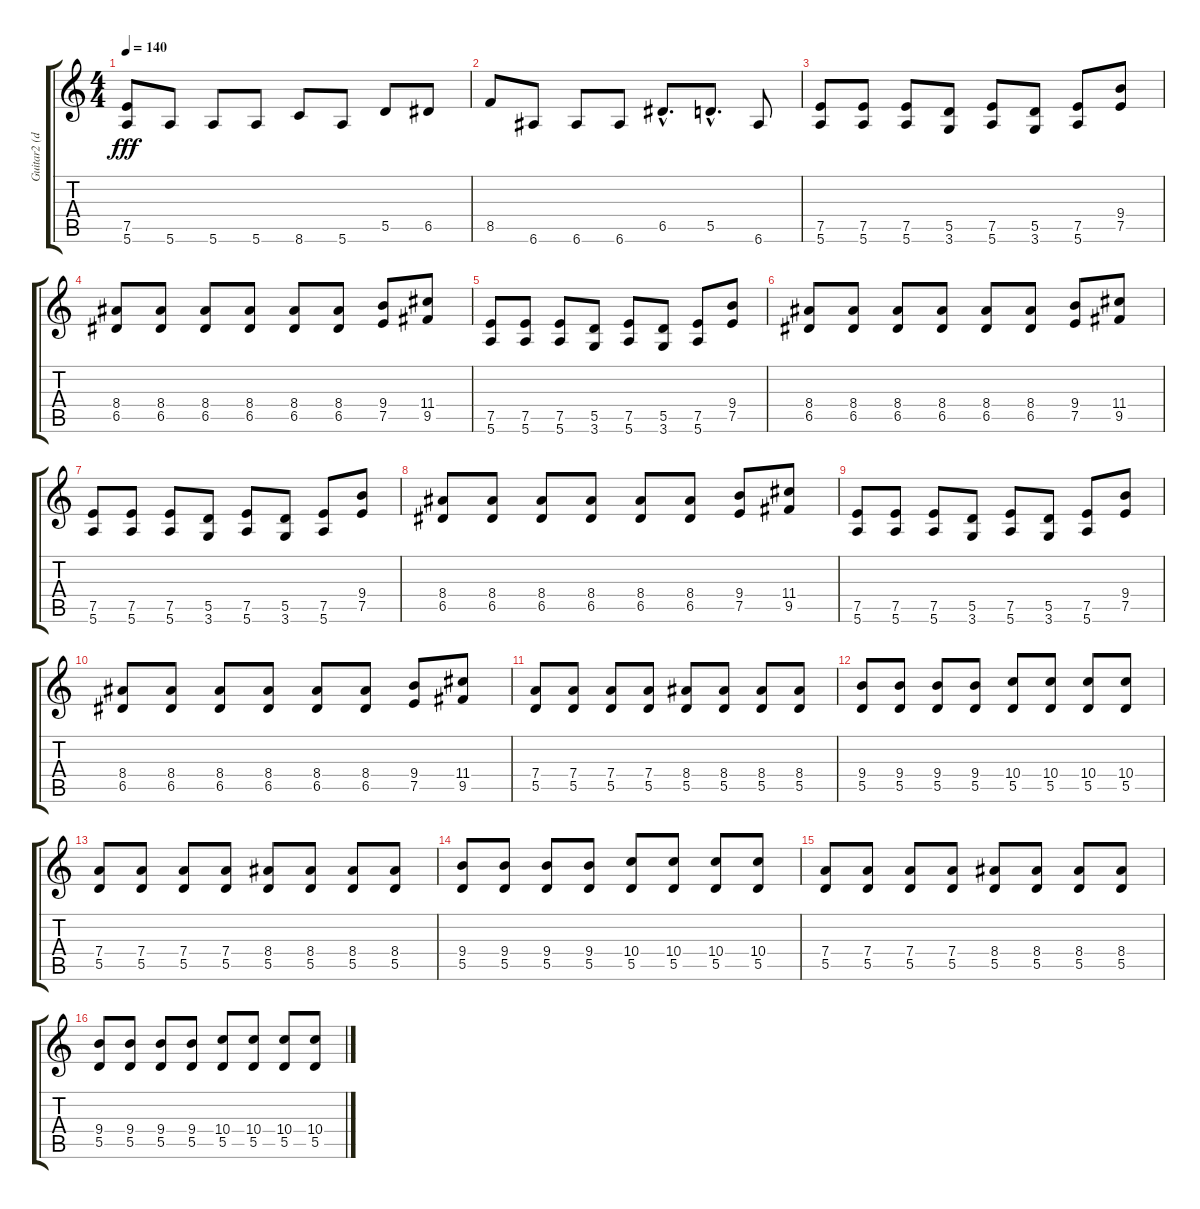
\track ("Guitar2 (dist)" "Guitar2 (d") {instrument distortionguitar}
\staff {score tabs}
\tuning (E4 B3 G3 D3 A2 E2) {hide}
\ts (4 4)
\tempo 140
\clef g2
\ks c
(7.5 5.6).8{dy fff} 5.6.8 5.6.8 5.6.8 8.6.8 5.6.8 5.5.8 6.5.8 |
8.5.8 6.6.8 6.6.8 6.6.8 6.5{hac}.8{d} 5.5{hac}.8{d} 6.6.8 |
(7.5 5.6).8{volume 5} (7.5 5.6).8 (7.5 5.6).8 (5.5 3.6).8 (7.5 5.6).8 (5.5 3.6).8 (7.5 5.6).8 (9.4 7.5).8 |
(8.4 6.5).8 (8.4 6.5).8 (8.4 6.5).8 (8.4 6.5).8 (8.4 6.5).8 (8.4 6.5).8 (9.4 7.5).8 (11.4 9.5).8 |
(7.5 5.6).8 (7.5 5.6).8 (7.5 5.6).8 (5.5 3.6).8 (7.5 5.6).8 (5.5 3.6).8 (7.5 5.6).8 (9.4 7.5).8 |
(8.4 6.5).8 (8.4 6.5).8 (8.4 6.5).8 (8.4 6.5).8 (8.4 6.5).8 (8.4 6.5).8 (9.4 7.5).8 (11.4 9.5).8 |
(7.5 5.6).8 (7.5 5.6).8 (7.5 5.6).8 (5.5 3.6).8 (7.5 5.6).8 (5.5 3.6).8 (7.5 5.6).8 (9.4 7.5).8 |
(8.4 6.5).8 (8.4 6.5).8 (8.4 6.5).8 (8.4 6.5).8 (8.4 6.5).8 (8.4 6.5).8 (9.4 7.5).8 (11.4 9.5).8 |
(7.5 5.6).8 (7.5 5.6).8 (7.5 5.6).8 (5.5 3.6).8 (7.5 5.6).8 (5.5 3.6).8 (7.5 5.6).8 (9.4 7.5).8 |
(8.4 6.5).8 (8.4 6.5).8 (8.4 6.5).8 (8.4 6.5).8 (8.4 6.5).8 (8.4 6.5).8 (9.4 7.5).8 (11.4 9.5).8 |
(7.4 5.5).8 (7.4 5.5).8 (7.4 5.5).8 (7.4 5.5).8 (8.4 5.5).8 (8.4 5.5).8 (8.4 5.5).8 (8.4 5.5).8 |
(9.4 5.5).8 (9.4 5.5).8 (9.4 5.5).8 (9.4 5.5).8 (10.4 5.5).8 (10.4 5.5).8 (10.4 5.5).8 (10.4 5.5).8 |
(7.4 5.5).8 (7.4 5.5).8 (7.4 5.5).8 (7.4 5.5).8 (8.4 5.5).8 (8.4 5.5).8 (8.4 5.5).8 (8.4 5.5).8 |
(9.4 5.5).8 (9.4 5.5).8 (9.4 5.5).8 (9.4 5.5).8 (10.4 5.5).8 (10.4 5.5).8 (10.4 5.5).8 (10.4 5.5).8 |
(7.4 5.5).8 (7.4 5.5).8 (7.4 5.5).8 (7.4 5.5).8 (8.4 5.5).8 (8.4 5.5).8 (8.4 5.5).8 (8.4 5.5).8 |
(9.4 5.5).8 (9.4 5.5).8 (9.4 5.5).8 (9.4 5.5).8 (10.4 5.5).8 (10.4 5.5).8 (10.4 5.5).8 (10.4 5.5).8
